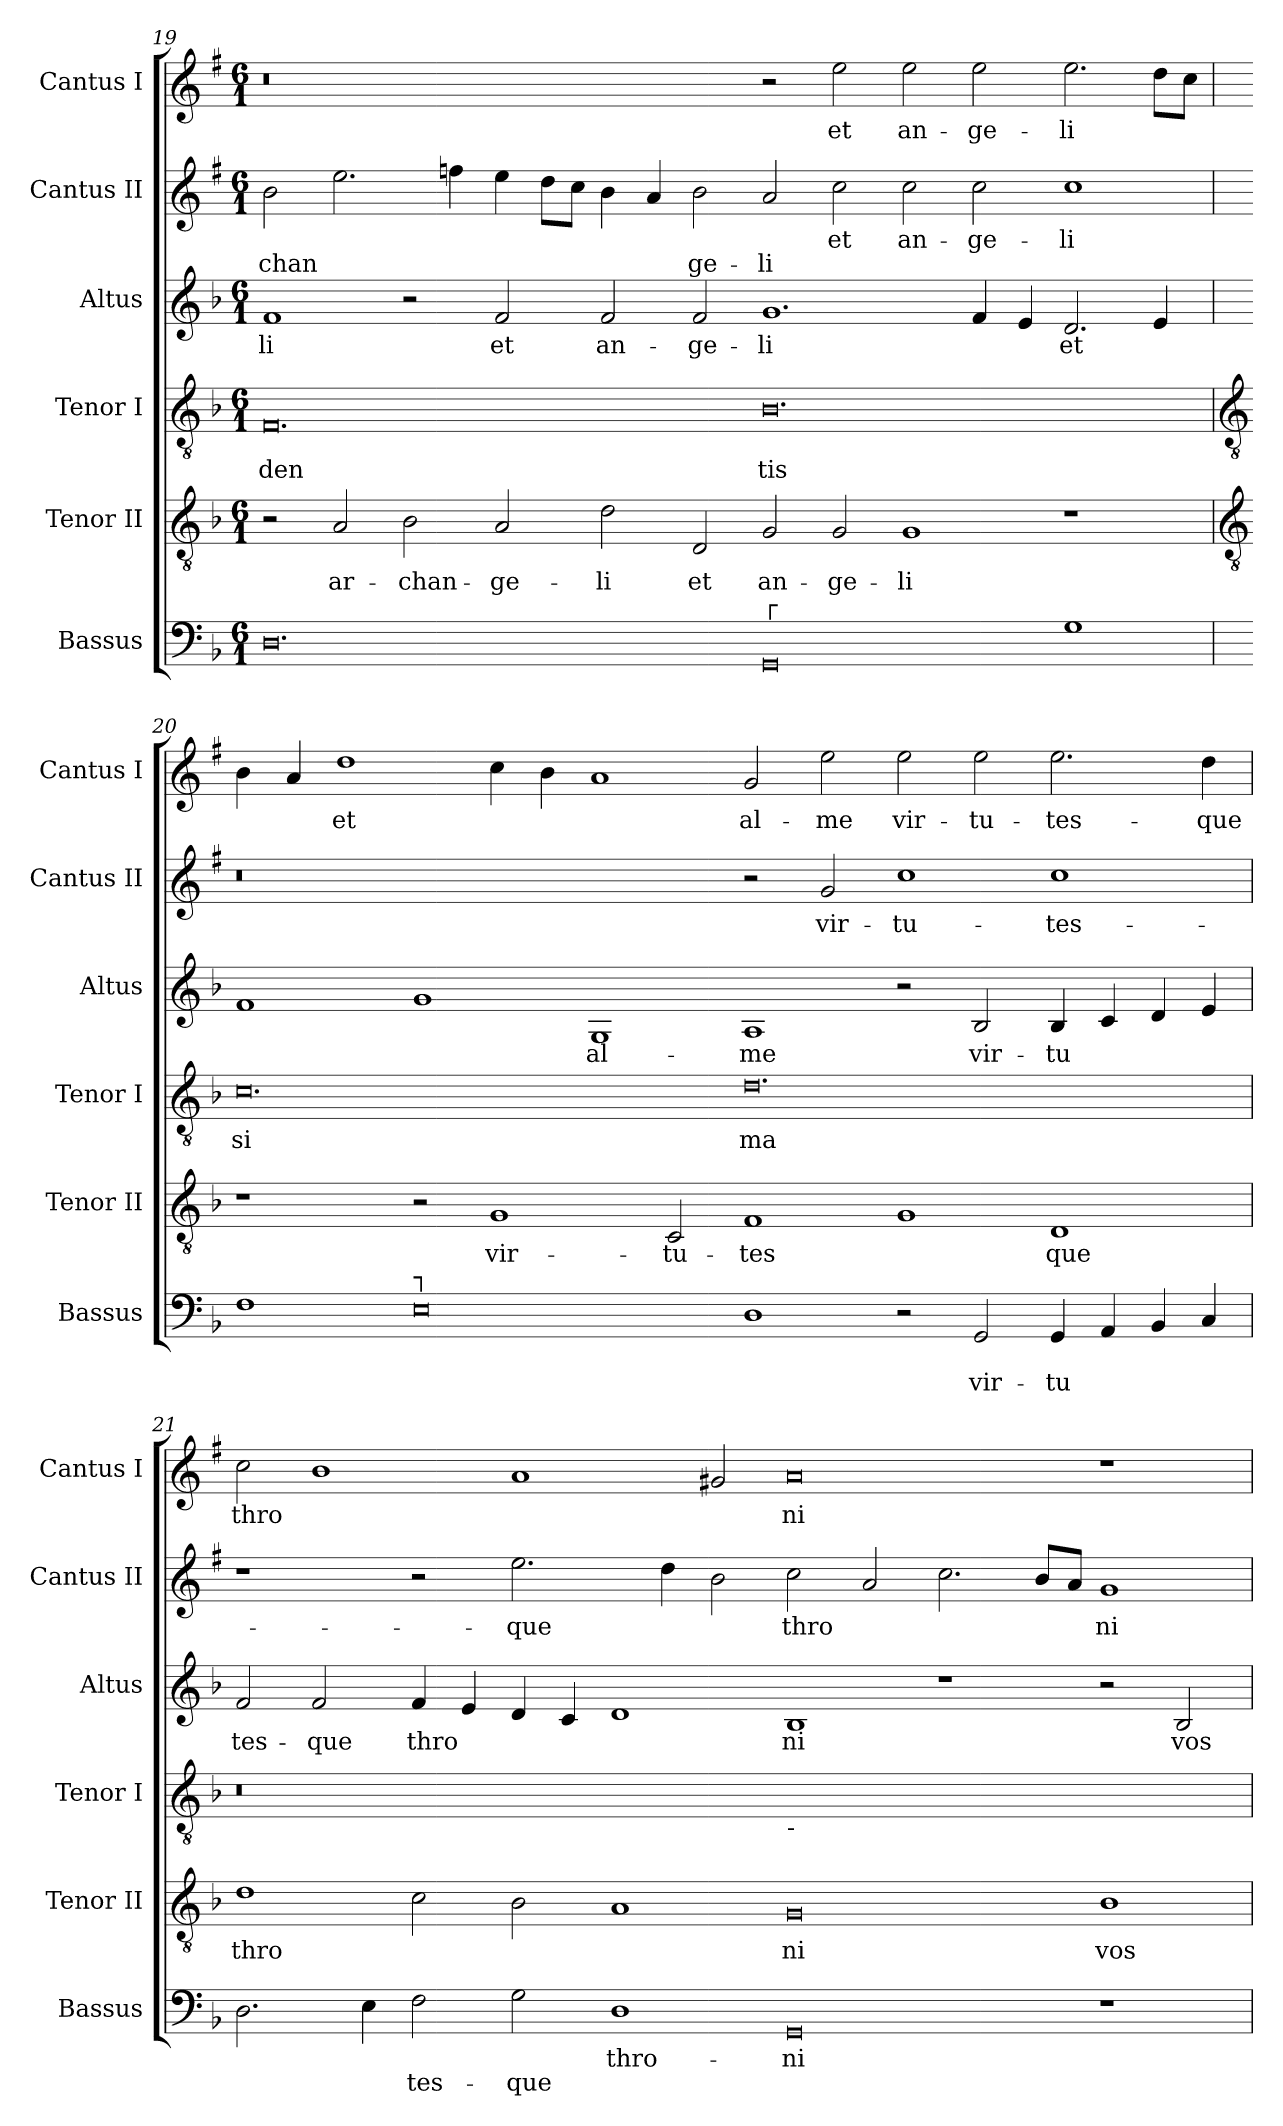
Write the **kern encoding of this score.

**kern	**text	**text	**kern	**text	**kern	**text	**kern	**text	**kern	**text	**text	**kern	**text
*part6	*part6	*part6	*part5	*part5	*part4	*part4	*part3	*part3	*part2	*part2	*part2	*part1	*part1
*staff6	*staff6	*staff6	*staff5	*staff5	*staff4	*staff4	*staff3	*staff3	*staff2	*staff2	*staff2	*staff1	*staff1
*I"Bassus	*	*	*I"Tenor II	*	*I"Tenor I	*	*I"Altus	*	*I"Cantus II	*	*	*I"Cantus I	*
*I'Bassus	*	*	*I'Tenor II	*	*I'Tenor I	*	*I'Altus	*	*I'Cantus II	*	*	*I'Cantus I	*
*clefF4	*	*	*clefGv2	*	*clefGv2	*	*clefG2	*	*clefG2	*	*	*clefG2	*
*	*	*	*	*	*	*	*	*	*ITrd1c2	*	*	*ITrd1c2	*
*k[b-]	*	*	*k[b-]	*	*k[b-]	*	*k[b-]	*	*k[b-]	*	*	*k[b-]	*
*F:	*	*	*F:	*	*F:	*	*F:	*	*F:	*	*	*F:	*
*M6/1	*	*	*M6/1	*	*M6/1	*	*M6/1	*	*M6/1	*	*	*M6/1	*
=19	=19	=19	=19	=19	=19	=19	=19	=19	=19	=19	=19	=19	=19
!	!	!	!	!	!	!LO:LY:b	!	!LO:LY:b	!	!	!LO:LY:b	!	!
0.D	.	.	2r	.	0.F	den	1f	-li	2a	.	chan	0.r	.
!	!	!	!	!LO:LY:b	!	!	!	!	!	!	!	!	!
.	.	.	2A	ar-	.	.	.	.	2.dd	.	.	.	.
!	!	!	!	!LO:LY:b	!	!	!	!	!	!	!	!	!
.	.	.	2B-	-chan-	.	.	2r	.	.	.	.	.	.
.	.	.	.	.	.	.	.	.	4ee-	.	.	.	.
!	!	!	!	!LO:LY:b	!	!	!	!LO:LY:b	!	!	!	!	!
.	.	.	2A	-ge-	.	.	2f	et	4dd	.	.	.	.
.	.	.	.	.	.	.	.	.	8ccL	.	.	.	.
.	.	.	.	.	.	.	.	.	8b-J	.	.	.	.
!	!	!	!	!LO:LY:b	!	!	!	!LO:LY:b	!	!	!	!	!
.	.	.	2d	-li	.	.	2f	an-	4a	.	.	.	.
.	.	.	.	.	.	.	.	.	4g	.	.	.	.
!	!	!	!	!LO:LY:b	!	!	!	!LO:LY:b	!	!	!LO:LY:b	!	!
.	.	.	2D	et	.	.	2f	-ge-	2a	.	ge-	.	.
!LO:TX:a:t=┌	!	!	!	!	!	!	!	!	!	!	!	!	!
!	!	!	!	!LO:LY:b	!	!LO:LY:b	!	!LO:LY:b	!	!	!LO:LY:b	!	!
0GG	.	.	2G	an-	0.B-	tis	1.g	-li	2g	.	-li	2r	.
!	!	!	!	!LO:LY:b	!	!	!	!	!	!LO:LY:b	!	!	!LO:LY:b
.	.	.	2G	-ge-	.	.	.	.	2b-	et	.	2dd	et
!	!	!	!	!LO:LY:b	!	!	!	!	!	!LO:LY:b	!	!	!LO:LY:b
.	.	.	1G	-li	.	.	.	.	2b-	an-	.	2dd	an-
!	!	!	!	!	!	!	!	!	!	!LO:LY:b	!	!	!LO:LY:b
.	.	.	.	.	.	.	4f	.	2b-	-ge-	.	2dd	-ge-
.	.	.	.	.	.	.	4e	.	.	.	.	.	.
!	!	!	!	!	!	!	!	!LO:LY:b	!	!LO:LY:b	!	!	!LO:LY:b
1G	.	.	1r	.	.	.	2.d	et	1b-	-li	.	2.dd	-li
.	.	.	.	.	.	.	4e	.	.	.	.	8ccL	.
.	.	.	.	.	.	.	.	.	.	.	.	8b-J	.
!!LO:LB:g=z
=20	=20	=20	=20	=20	=20	=20	=20	=20	=20	=20	=20	=20	=20
*	*	*	*clefGv2	*	*clefGv2	*	*	*	*	*	*	*	*
!	!	!	!	!	!	!LO:LY:b	!	!	!	!	!	!	!
1F	.	.	1r	.	0.c	si	1f	.	0.r	.	.	4a	.
.	.	.	.	.	.	.	.	.	.	.	.	4g	.
!	!	!	!	!	!	!	!	!	!	!	!	!	!LO:LY:b
.	.	.	.	.	.	.	.	.	.	.	.	1cc	et
!LO:TX:a:t=┐	!	!	!	!	!	!	!	!	!	!	!	!	!
0E	.	.	2r	.	.	.	1g	.	.	.	.	.	.
!	!	!	!	!LO:LY:b	!	!	!	!	!	!	!	!	!
.	.	.	1G	vir-	.	.	.	.	.	.	.	4b-	.
.	.	.	.	.	.	.	.	.	.	.	.	4a	.
!	!	!	!	!	!	!	!	!LO:LY:b	!	!	!	!	!
.	.	.	.	.	.	.	1G	al-	.	.	.	1g	.
!	!	!	!	!LO:LY:b	!	!	!	!	!	!	!	!	!
.	.	.	2C	-tu-	.	.	.	.	.	.	.	.	.
!	!	!	!	!LO:LY:b	!	!LO:LY:b	!	!LO:LY:b	!	!	!	!	!LO:LY:b
1D	.	.	1F	-tes	0.d	ma	1A	-me	2r	.	.	2f	al-
!	!	!	!	!	!	!	!	!	!	!LO:LY:b	!	!	!LO:LY:b
.	.	.	.	.	.	.	.	.	2f	vir-	.	2dd	-me
!	!	!	!	!	!	!	!	!	!	!LO:LY:b	!	!	!LO:LY:b
2r	.	.	1G	.	.	.	2r	.	1b-	-tu-	.	2dd	vir-
!	!	!LO:LY:b	!	!	!	!	!	!LO:LY:b	!	!	!	!	!LO:LY:b
2GG	.	vir-	.	.	.	.	2B-	vir-	.	.	.	2dd	-tu-
!	!	!LO:LY:b	!	!LO:LY:b	!	!	!	!LO:LY:b	!	!LO:LY:b	!	!	!LO:LY:b
4GG	.	-tu	1D	que	.	.	4B-	-tu	1b-	-tes-	.	2.dd	-tes-
4AA	.	.	.	.	.	.	4c	.	.	.	.	.	.
4BB-	.	.	.	.	.	.	4d	.	.	.	.	.	.
!	!	!	!	!	!	!	!	!	!	!	!	!	!LO:LY:b
4C	.	.	.	.	.	.	4e	.	.	.	.	4cc	-que
=21	=21	=21	=21	=21	=21	=21	=21	=21	=21	=21	=21	=21	=21
!	!	!	!	!LO:LY:b	!	!	!	!LO:LY:b	!	!	!	!	!LO:LY:b
2.D	.	.	1d	thro	0.r	.	2f	tes-	1r	.	.	2b-	thro
!	!	!	!	!	!	!	!	!LO:LY:b	!	!	!	!	!
.	.	.	.	.	.	.	2f	-que	.	.	.	1a	.
4E	.	.	.	.	.	.	.	.	.	.	.	.	.
!	!	!LO:LY:b	!	!	!	!	!	!LO:LY:b	!	!	!	!	!
2F	.	tes-	2c	.	.	.	4f	thro	2r	.	.	.	.
.	.	.	.	.	.	.	4e	.	.	.	.	.	.
!	!	!LO:LY:b	!	!	!	!	!	!	!	!LO:LY:b	!	!	!
2G	.	-que	2B-	.	.	.	4d	.	2.dd	-que	.	1g	.
.	.	.	.	.	.	.	4c	.	.	.	.	.	.
!	!LO:LY:b	!	!	!	!	!	!	!	!	!	!	!	!
1D	thro-	.	1A	.	.	.	1d	.	.	.	.	.	.
.	.	.	.	.	.	.	.	.	4cc	.	.	.	.
.	.	.	.	.	.	.	.	.	2a	.	.	2f#	.
!	!	!	!	!	!LO:TX:b:t=-	!	!	!	!	!	!	!	!
!	!LO:LY:b	!	!	!LO:LY:b	!	!LO:LY:b	!	!LO:LY:b	!	!LO:LY:b	!	!	!LO:LY:b
0GG	-ni	.	0G	ni	[0.dyy	quo	1B-	ni	2b-	thro	.	0g	ni
.	.	.	.	.	.	.	.	.	2g	.	.	.	.
.	.	.	.	.	.	.	1r	.	2.b-	.	.	.	.
.	.	.	.	.	.	.	.	.	8aL	.	.	.	.
.	.	.	.	.	.	.	.	.	8gJ	.	.	.	.
!	!	!	!	!LO:LY:b	!	!	!	!	!	!LO:LY:b	!	!	!
1r	.	.	1B-	vos	.	.	2r	.	1f	ni	.	1r	.
!	!	!	!	!	!	!	!	!LO:LY:b	!	!	!	!	!
.	.	.	.	.	.	.	2B-	vos	.	.	.	.	.
=	=	=	=	=	=	=	=	=	=	=	=	=	=
*-	*-	*-	*-	*-	*-	*-	*-	*-	*-	*-	*-	*-	*-
